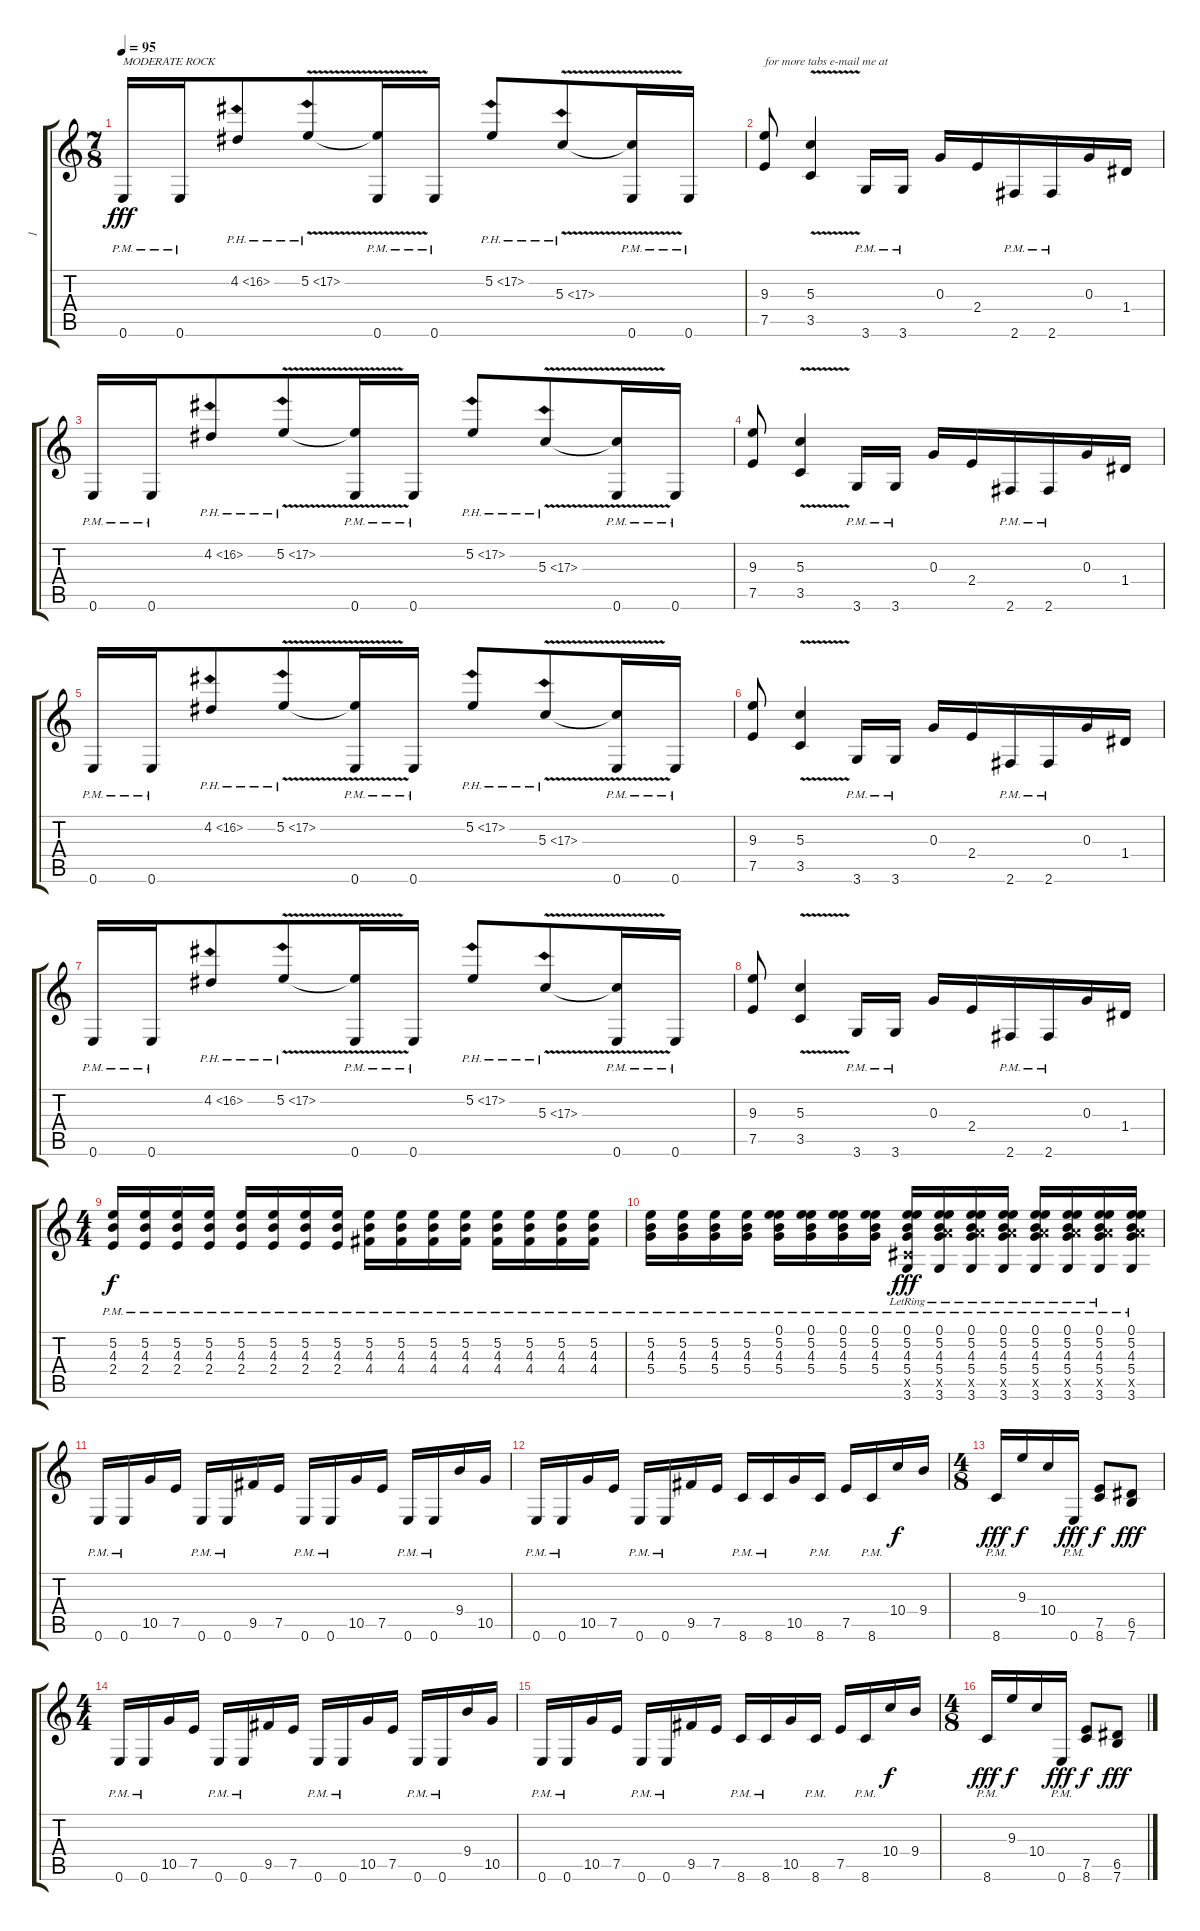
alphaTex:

\track ("1" "1") {instrument distortionguitar}
\staff {score tabs}
\tuning (E4 B3 G3 D3 A2 E2) {hide}
\ts (7 8)
\tempo 95
\clef g2
\ks c
0.6{pm}.16{txt "MODERATE ROCK" dy fff instrument distortionguitar} 0.6{pm}.16 4.2{ph 12}.8 5.2{ph 12 v}.8 (5.2{t} 0.6{pm}).16 0.6{pm}.16 5.2{ph 12}.8 5.3{ph 12 v}.8 (5.3{t} 0.6{pm}).16 0.6{pm}.16 |
(9.3 7.5).8{txt "for more tabs e-mail me at"} (5.3{v} 3.5{v}).4 3.6{pm}.16 3.6{pm}.16 0.3.16 2.4.16 2.6{pm}.16 2.6{pm}.16 0.3.16 1.4.16 |
0.6{pm}.16 0.6{pm}.16 4.2{ph 12}.8 5.2{ph 12 v}.8 (5.2{t} 0.6{pm}).16 0.6{pm}.16 5.2{ph 12}.8 5.3{ph 12 v}.8 (5.3{t} 0.6{pm}).16 0.6{pm}.16 |
(9.3 7.5).8 (5.3{v} 3.5{v}).4 3.6{pm}.16 3.6{pm}.16 0.3.16 2.4.16 2.6{pm}.16 2.6{pm}.16 0.3.16 1.4.16 |
0.6{pm}.16 0.6{pm}.16 4.2{ph 12}.8 5.2{ph 12 v}.8 (5.2{t} 0.6{pm}).16 0.6{pm}.16 5.2{ph 12}.8 5.3{ph 12 v}.8 (5.3{t} 0.6{pm}).16 0.6{pm}.16 |
(9.3 7.5).8 (5.3{v} 3.5{v}).4 3.6{pm}.16 3.6{pm}.16 0.3.16 2.4.16 2.6{pm}.16 2.6{pm}.16 0.3.16 1.4.16 |
0.6{pm}.16 0.6{pm}.16 4.2{ph 12}.8 5.2{ph 12 v}.8 (5.2{t} 0.6{pm}).16 0.6{pm}.16 5.2{ph 12}.8 5.3{ph 12 v}.8 (5.3{t} 0.6{pm}).16 0.6{pm}.16 |
(9.3 7.5).8 (5.3{v} 3.5{v}).4 3.6{pm}.16 3.6{pm}.16 0.3.16 2.4.16 2.6{pm}.16 2.6{pm}.16 0.3.16 1.4.16 |
\ts (4 4)
(5.2{pm} 4.3{pm} 2.4{pm}).16{dy f} (5.2{pm} 4.3{pm} 2.4{pm}).16 (5.2{pm} 4.3{pm} 2.4{pm}).16 (5.2{pm} 4.3{pm} 2.4{pm}).16 (5.2{pm} 4.3{pm} 2.4{pm}).16 (5.2{pm} 4.3{pm} 2.4{pm}).16 (5.2{pm} 4.3{pm} 2.4{pm}).16 (5.2{pm} 4.3{pm} 2.4{pm}).16 (5.2{pm} 4.3{pm} 4.4{pm}).16 (5.2{pm} 4.3{pm} 4.4{pm}).16 (5.2{pm} 4.3{pm} 4.4{pm}).16 (5.2{pm} 4.3{pm} 4.4{pm}).16 (5.2{pm} 4.3{pm} 4.4{pm}).16 (5.2{pm} 4.3{pm} 4.4{pm}).16 (5.2{pm} 4.3{pm} 4.4{pm}).16 (5.2{pm} 4.3{pm} 4.4{pm}).16 |
(5.2{pm} 4.3{pm} 5.4{pm}).16 (5.2{pm} 4.3{pm} 5.4{pm}).16 (5.2{pm} 4.3{pm} 5.4{pm}).16 (5.2{pm} 4.3{pm} 5.4{pm}).16 (0.1{pm} 5.2{pm} 4.3{pm} 5.4{pm}).16 (0.1{pm} 5.2{pm} 4.3{pm} 5.4{pm}).16 (0.1{pm} 5.2{pm} 4.3{pm} 5.4{pm}).16 (0.1{pm} 5.2{pm} 4.3{pm} 5.4{pm}).16 (0.1 5.2{lr} 4.3 5.4{pm} 4.5{pm x} 3.6).16{dy fff} (0.1 5.2{lr} 4.3{lr} 5.4{pm lr} 12.5{pm x} 3.6).16 (0.1 5.2{lr} 4.3{lr} 5.4{pm lr} 12.5{pm x} 3.6).16 (0.1 5.2{lr} 4.3{lr} 5.4{pm lr} 12.5{pm x} 3.6).16 (0.1 5.2{lr} 4.3{lr} 5.4{pm lr} 12.5{pm x} 3.6).16 (0.1 5.2{lr} 4.3{lr} 5.4{pm lr} 12.5{pm x} 3.6).16 (0.1 5.2{lr} 4.3{lr} 5.4{pm lr} 12.5{pm x} 3.6).16 (0.1 5.2 4.3 5.4{pm} 12.5{pm x} 3.6).16 |
0.6{pm}.16 0.6{pm}.16 10.5.16 7.5.16 0.6{pm}.16 0.6{pm}.16 9.5.16 7.5.16 0.6{pm}.16 0.6{pm}.16 10.5.16 7.5.16 0.6{pm}.16 0.6{pm}.16 9.4.16 10.5.16 |
0.6{pm}.16 0.6{pm}.16 10.5.16 7.5.16 0.6{pm}.16 0.6{pm}.16 9.5.16 7.5.16 8.6{pm}.16 8.6{pm}.16 10.5.16 8.6{pm}.16 7.5.16 8.6{pm}.16 10.4.16{dy f} 9.4.16 |
\ts (4 8)
8.6{pm}.16{dy fff} 9.3.16{dy f} 10.4.16 0.6{pm}.16{dy fff} (7.5 8.6).8{dy f} (6.5 7.6).8{dy fff} |
\ts (4 4)
0.6{pm}.16 0.6{pm}.16 10.5.16 7.5.16 0.6{pm}.16 0.6{pm}.16 9.5.16 7.5.16 0.6{pm}.16 0.6{pm}.16 10.5.16 7.5.16 0.6{pm}.16 0.6{pm}.16 9.4.16 10.5.16 |
0.6{pm}.16 0.6{pm}.16 10.5.16 7.5.16 0.6{pm}.16 0.6{pm}.16 9.5.16 7.5.16 8.6{pm}.16 8.6{pm}.16 10.5.16 8.6{pm}.16 7.5.16 8.6{pm}.16 10.4.16{dy f} 9.4.16 |
\ts (4 8)
8.6{pm}.16{dy fff} 9.3.16{dy f} 10.4.16 0.6{pm}.16{dy fff} (7.5 8.6).8{dy f} (6.5 7.6).8{dy fff}
